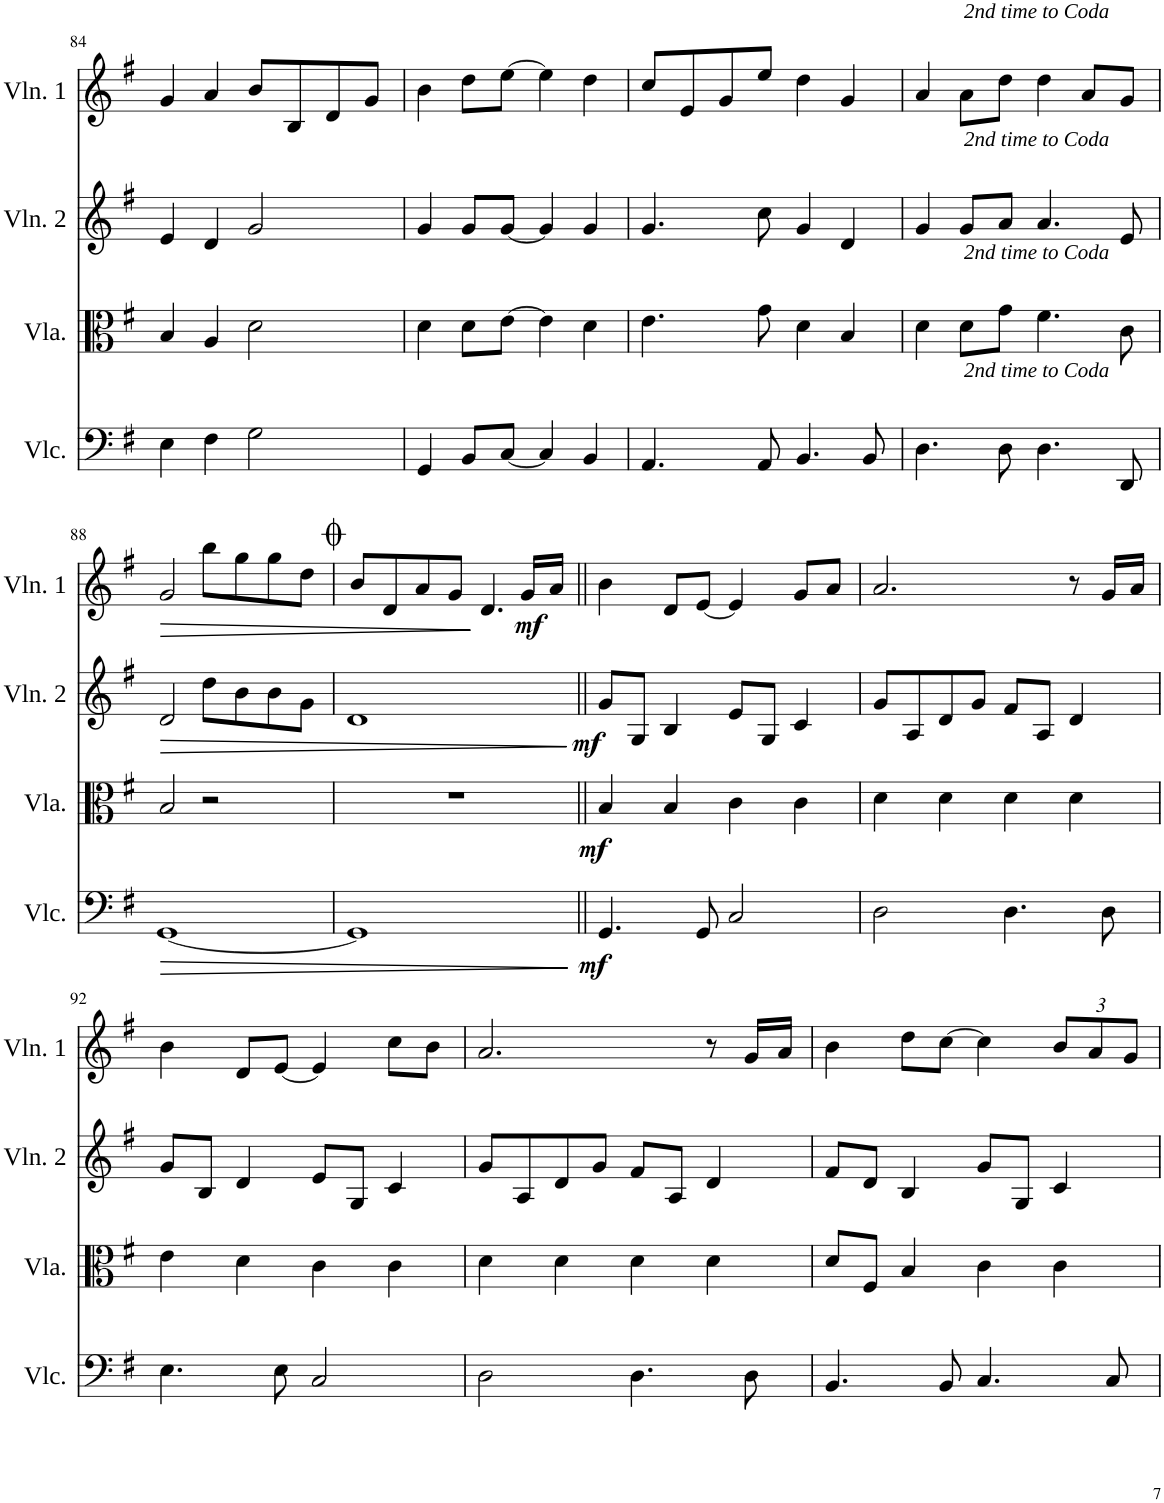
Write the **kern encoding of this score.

**kern	**dynam	**kern	**dynam	**kern	**dynam	**kern	**dynam
*part4	*part4	*part3	*part3	*part2	*part2	*part1	*part1
*staff4	*staff4	*staff3	*staff3	*staff2	*staff2	*staff1	*staff1
*I"Cello	*	*I"Viola	*	*I"Violin 2	*	*I"Violin 1	*
*	*	*I'Vla.	*	*I'Vln. 2	*	*I'Vln. 1	*
!!LO:PB:g=z
*clefF4	*	*clefC3	*	*clefG2	*	*clefG2	*
*k[f#]	*	*k[f#]	*	*k[f#]	*	*k[f#]	*
*M4/4	*	*M4/4	*	*M4/4	*	*M4/4	*
=84	=84	=84	=84	=84	=84	=84	=84
4E\	.	4B/	.	4e/	.	4g/	.
4F#\	.	4A/	.	4d/	.	4a/	.
2G\	.	2d\	.	2g/	.	8b/L	.
.	.	.	.	.	.	8B/	.
.	.	.	.	.	.	8d/	.
.	.	.	.	.	.	8g/J	.
=85	=85	=85	=85	=85	=85	=85	=85
4GG/	.	4d\	.	4g/	.	4b\	.
8BB/L	.	8d\L	.	8g/L	.	8dd\L	.
[8C/J	.	[8e\J	.	[8g/J	.	[8ee\J	.
4C/]	.	4e\]	.	4g/]	.	4ee\]	.
4BB/	.	4d\	.	4g/	.	4dd\	.
=86	=86	=86	=86	=86	=86	=86	=86
4.AA/	.	4.e\	.	4.g/	.	8cc/L	.
.	.	.	.	.	.	8e/	.
.	.	.	.	.	.	8g/	.
8AA/	.	8g\	.	8cc\	.	8ee/J	.
4.BB/	.	4d\	.	4g/	.	4dd\	.
.	.	4B/	.	4d/	.	4g/	.
8BB/	.	.	.	.	.	.	.
=87	=87	=87	=87	=87	=87	=87	=87
!	!	!	!	!	!	!LO:TX:a:i:t=2nd time to Coda	!
!	!	!	!	!LO:TX:a:i:t=2nd time to Coda	!	!	!
!	!	!LO:TX:a:i:t=2nd time to Coda	!	!	!	!	!
!LO:TX:a:i:t=2nd time to Coda	!	!	!	!	!	!	!
4.D\	.	4d\	.	4g/	.	4a/	.
.	.	8d\L	.	8g/L	.	8a\L	.
8D\	.	8g\J	.	8a/J	.	8dd\J	.
4.D\	.	4.f#\	.	4.a/	.	4dd\	.
.	.	.	.	.	.	8a/L	.
8DD/	.	8c\	.	8e/	.	8g/J	.
!!LO:LB:g=z
=88	=88	=88	=88	=88	=88	=88	=88
!	!LO:HP:b	!	!	!	!LO:HP:b	!	!LO:HP:b
[1GG	>	2B/	.	2d/	>	2g/	>
.	.	2r	.	8dd\L	.	8bb\L	.
.	.	.	.	8b\	.	8gg\	.
.	.	.	.	8b\	.	8gg\	.
.	.	.	.	8g\J	.	8dd\J	.
=89	=89	=89	=89	=89	=89	=89	=89
1GG]	.	1r	.	1d	.	8b/L	.
.	.	.	.	.	.	8d/	.
.	.	.	.	.	.	8a/	.
.	.	.	.	.	.	8g/J	.
.	.	.	.	.	.	4.d/	]
!	!	!	!	!	!	!	!LO:DY:b
.	.	.	.	.	.	16g/LL	mf
.	.	.	.	.	.	16a/JJ	.
.	]	.	.	.	]	.	.
=90||	=90||	=90||	=90||	=90||	=90||	=90||	=90||
!	!LO:DY:b	!	!LO:DY:b	!	!LO:DY:b	!	!
4.GG/	mf	4B/	mf	8g/L	mf	4b\	.
.	.	.	.	8G/J	.	.	.
.	.	4B/	.	4B/	.	8d/L	.
8GG/	.	.	.	.	.	[8e/J	.
2C/	.	4c\	.	8e/L	.	4e/]	.
.	.	.	.	8G/J	.	.	.
.	.	4c\	.	4c/	.	8g/L	.
.	.	.	.	.	.	8a/J	.
=91	=91	=91	=91	=91	=91	=91	=91
2D\	.	4d\	.	8g/L	.	2.a/	.
.	.	.	.	8A/	.	.	.
.	.	4d\	.	8d/	.	.	.
.	.	.	.	8g/J	.	.	.
4.D\	.	4d\	.	8f#/L	.	.	.
.	.	.	.	8A/J	.	.	.
.	.	4d\	.	4d/	.	8r	.
8D\	.	.	.	.	.	16g/LL	.
.	.	.	.	.	.	16a/JJ	.
!!LO:LB:g=z
=92	=92	=92	=92	=92	=92	=92	=92
4.E\	.	4e\	.	8g/L	.	4b\	.
.	.	.	.	8B/J	.	.	.
.	.	4d\	.	4d/	.	8d/L	.
8E\	.	.	.	.	.	[8e/J	.
2C/	.	4c\	.	8e/L	.	4e/]	.
.	.	.	.	8G/J	.	.	.
.	.	4c\	.	4c/	.	8cc\L	.
.	.	.	.	.	.	8b\J	.
=93	=93	=93	=93	=93	=93	=93	=93
2D\	.	4d\	.	8g/L	.	2.a/	.
.	.	.	.	8A/	.	.	.
.	.	4d\	.	8d/	.	.	.
.	.	.	.	8g/J	.	.	.
4.D\	.	4d\	.	8f#/L	.	.	.
.	.	.	.	8A/J	.	.	.
.	.	4d\	.	4d/	.	8r	.
8D\	.	.	.	.	.	16g/LL	.
.	.	.	.	.	.	16a/JJ	.
=94	=94	=94	=94	=94	=94	=94	=94
4.BB/	.	8d/L	.	8f#/L	.	4b\	.
.	.	8F#/J	.	8d/J	.	.	.
.	.	4B/	.	4B/	.	8dd\L	.
8BB/	.	.	.	.	.	[8cc\J	.
4.C/	.	4c\	.	8g/L	.	4cc\]	.
.	.	.	.	8G/J	.	.	.
*	*	*	*	*	*	*Xbrackettup	*
.	.	4c\	.	4c/	.	12b/L	.
.	.	.	.	.	.	12a/	.
8C/	.	.	.	.	.	.	.
.	.	.	.	.	.	12g/J	.
=	=	=	=	=	=	=	=
*-	*-	*-	*-	*-	*-	*-	*-
